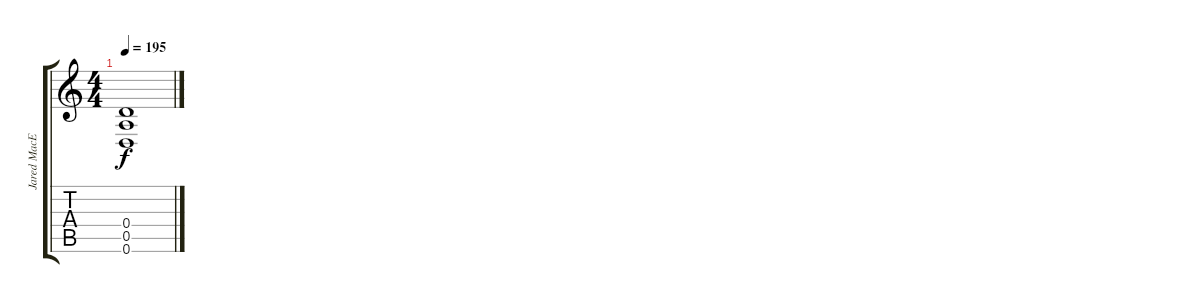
\track ("Jared MacEachern" "Jared MacE") {instrument distortionguitar}
\staff {score tabs}
\tuning (E4 B3 G3 D3 A2 D2) {hide}
\ts (4 4)
\tempo 195
\clef g2
\ks c
(0.4{t} 0.5{t} 0.6{t}).1{dy f}
